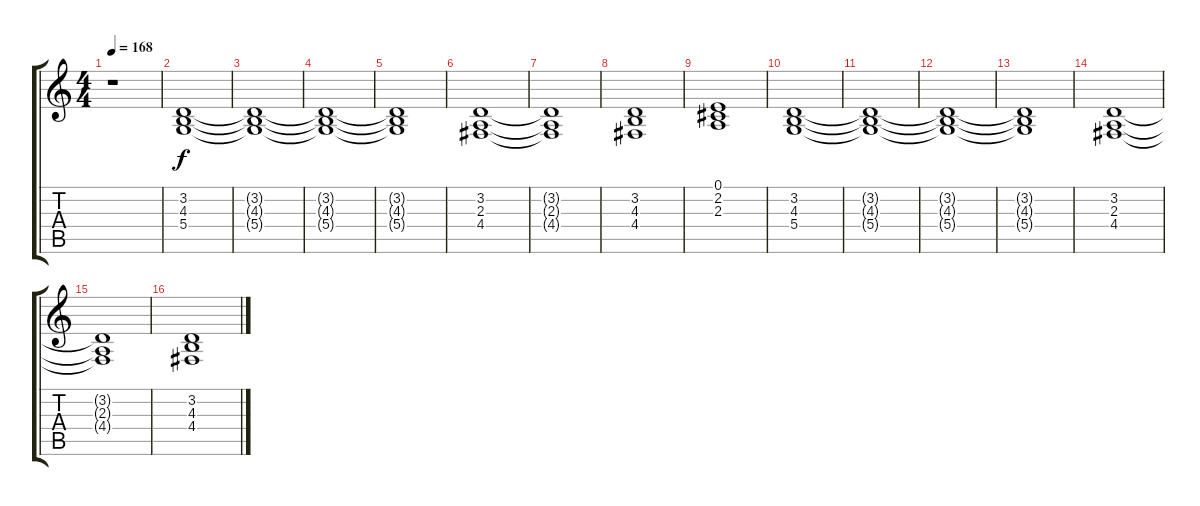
\track "" {instrument lead2sawtooth}
\staff {score tabs}
\tuning (E4 B3 G3 D3 A2 E2) {hide}
\ts (4 4)
\tempo 168
\clef g2
\ks c
r.1{dy f} |
(3.2 4.3 5.4).1 |
(3.2{t} 4.3{t} 5.4{t}).1 |
(3.2{t} 4.3{t} 5.4{t}).1 |
(3.2{t} 4.3{t} 5.4{t}).1 |
(3.2 2.3 4.4).1 |
(3.2{t} 2.3{t} 4.4{t}).1 |
(3.2 4.3 4.4).1 |
(0.1 2.2 2.3).1 |
(3.2 4.3 5.4).1 |
(3.2{t} 4.3{t} 5.4{t}).1 |
(3.2{t} 4.3{t} 5.4{t}).1 |
(3.2{t} 4.3{t} 5.4{t}).1 |
(3.2 2.3 4.4).1 |
(3.2{t} 2.3{t} 4.4{t}).1 |
(3.2 4.3 4.4).1
